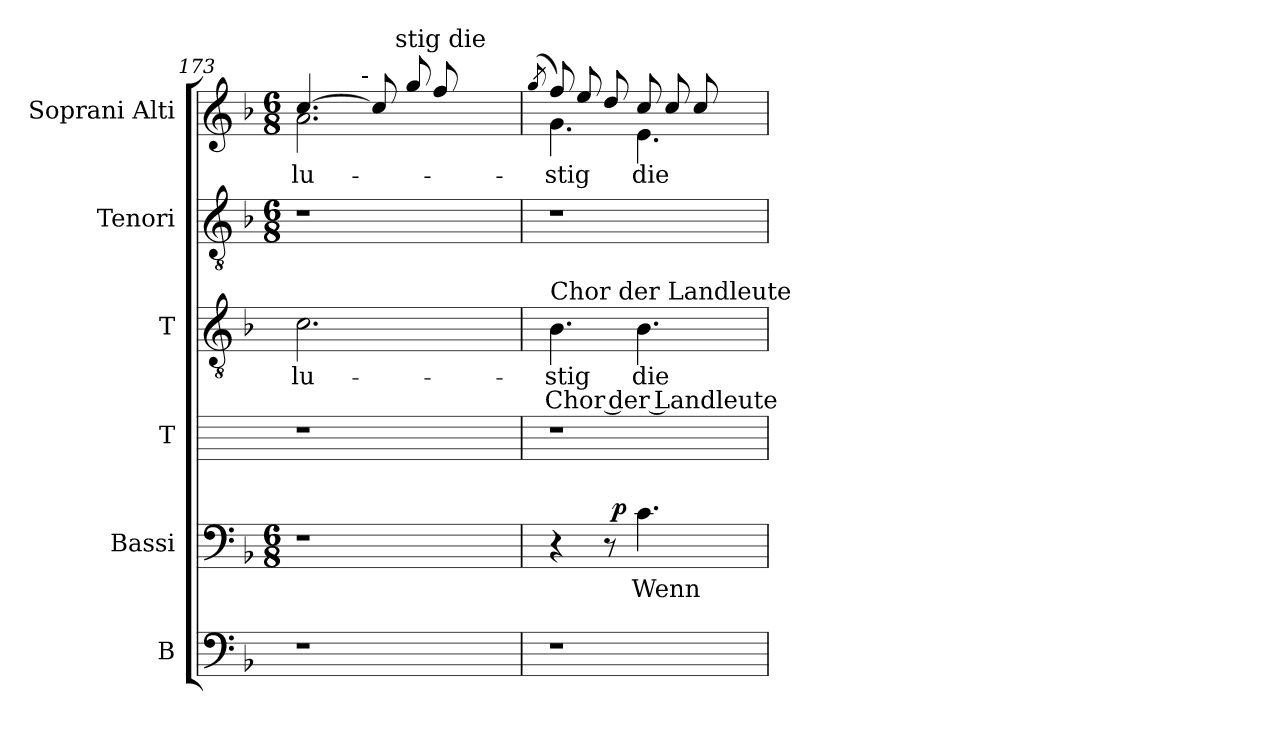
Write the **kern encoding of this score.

**kern	**kern	**text	**dynam	**kern	**kern	**text	**text	**kern	**kern	**text
*part6	*part5	*part5	*part5	*part4	*part3	*part3	*part3	*part2	*part1	*part1
*staff6	*staff5	*staff5	*staff5	*staff4	*staff3	*staff3	*staff3	*staff2	*staff1	*staff1
*I"B	*I"Bassi	*	*	*I"T	*I"T	*	*	*I"Tenori	*I"Soprani  Alti	*
*I'B	*I'B	*	*	*I'T	*I'T	*	*	*I'T	*I'S  A	*
*clefF4	*clefF4	*	*	*	*clefGv2	*	*	*clefGv2	*clefG2	*
*k[b-]	*k[b-]	*	*	*	*k[b-]	*	*	*k[b-]	*k[b-]	*
*F:	*F:	*	*	*	*F:	*	*	*F:	*F:	*
*	*M6/8	*	*	*	*	*	*	*M6/8	*M6/8	*
=173	=173	=173	=173	=173	=173	=173	=173	=173	=173	=173
!	!	!	!	!	!	!	!	!	!LO:TX:a:t=lu	!
!	!LO:N:vis=1	!	!	!	!	!LO:LY:b:cj	!	!LO:N:vis=1	!	!LO:LY:b:cj
*	*	*	*	*	*	*	*	*	*^	*
*	*	*	*	*	*	*	*	*	*	*^	*
*	*	*	*	*	*	*	*	*	*	*	*^	*
1r	2.r	.	.	1r	2.c\	lu-	.	2.r	[>4.cc/	2.a\	4ryy	4...ryy	lu-
.	.	.	.	.	.	.	.	.	.	.	16.ryy	.	.
!	!	!	!	!	!	!	!	!	!	!	!LO:TX:a:t=-	!	!
.	.	.	.	.	.	.	.	.	.	.	2ryy	.	.
.	.	.	.	.	.	.	.	.	8cc/]	.	.	.	.
!	!	!	!	!	!	!	!	!	!	!	!	!LO:TX:a:t=stig die	!
.	.	.	.	.	.	.	.	.	.	.	.	2ryy	.
.	.	.	.	.	.	.	.	.	8gg/	.	.	.	.
.	.	.	.	.	.	.	.	.	8ff/	.	.	.	.
.	4ryy	.	.	.	4ryy	.	.	4ryy	4ryy	4ryy	.	.	.
.	.	.	.	.	.	.	.	.	.	.	8ryy	.	.
.	.	.	.	.	.	.	.	.	.	.	32ryy	32ryy	.
*	*	*	*	*	*	*	*	*	*v	*v	*v	*v	*
!!LO:LB:g=z
=174	=174	=174	=174	=174	=174	=174	=174	=174	=174	=174
.	.	.	.	.	.	.	.	.	(>8qgg/	.
!	!	!	!	!	!	!	!	!	!LO:TX:a:t=Hör-ner er-schal-len!Wenn wie - der-um	!
!	!	!	!	!	!LO:TX:a:t=Chor der Landleute	!	!	!	!	!
!LO:N:vis=1	!	!	!	!	!	!LO:LY:b:cj	!LO:LY:b:rj	!LO:N:vis=1	!	!LO:LY:b:cj
*	*^	*	*	*	*	*	*	*	*^	*
1r	4r	4ryy	.	.	1r	4.B-\	-stig	Chor der Landleute	2.r	8ff/)	4.g\	-stig
.	.	.	.	.	.	.	.	.	.	8ee/	.	.
.	8r	64ryy	.	.	.	.	.	.	.	8dd/	.	.
!	!	!	!	!LO:DY:a	!	!	!	!	!	!	!	!
.	.	2ryy	.	p	.	.	.	.	.	.	.	.
!	!	!	!LO:LY:b:cj	!	!	!	!LO:LY:b:cj	!	!	!	!	!LO:LY:b:cj
.	4.c\	.	Wenn	.	.	4.B-\	die	.	.	8cc/	4.e\	die
.	.	.	.	.	.	.	.	.	.	8cc/	.	.
.	.	.	.	.	.	.	.	.	.	8cc/	.	.
.	4ryy	.	.	.	.	4ryy	.	.	4ryy	4ryy	4ryy	.
.	.	8...ryy	.	.	.	.	.	.	.	.	.	.
*	*v	*v	*	*	*	*	*	*	*	*v	*v	*
=	=	=	=	=	=	=	=	=	=	=
*-	*-	*-	*-	*-	*-	*-	*-	*-	*-	*-
